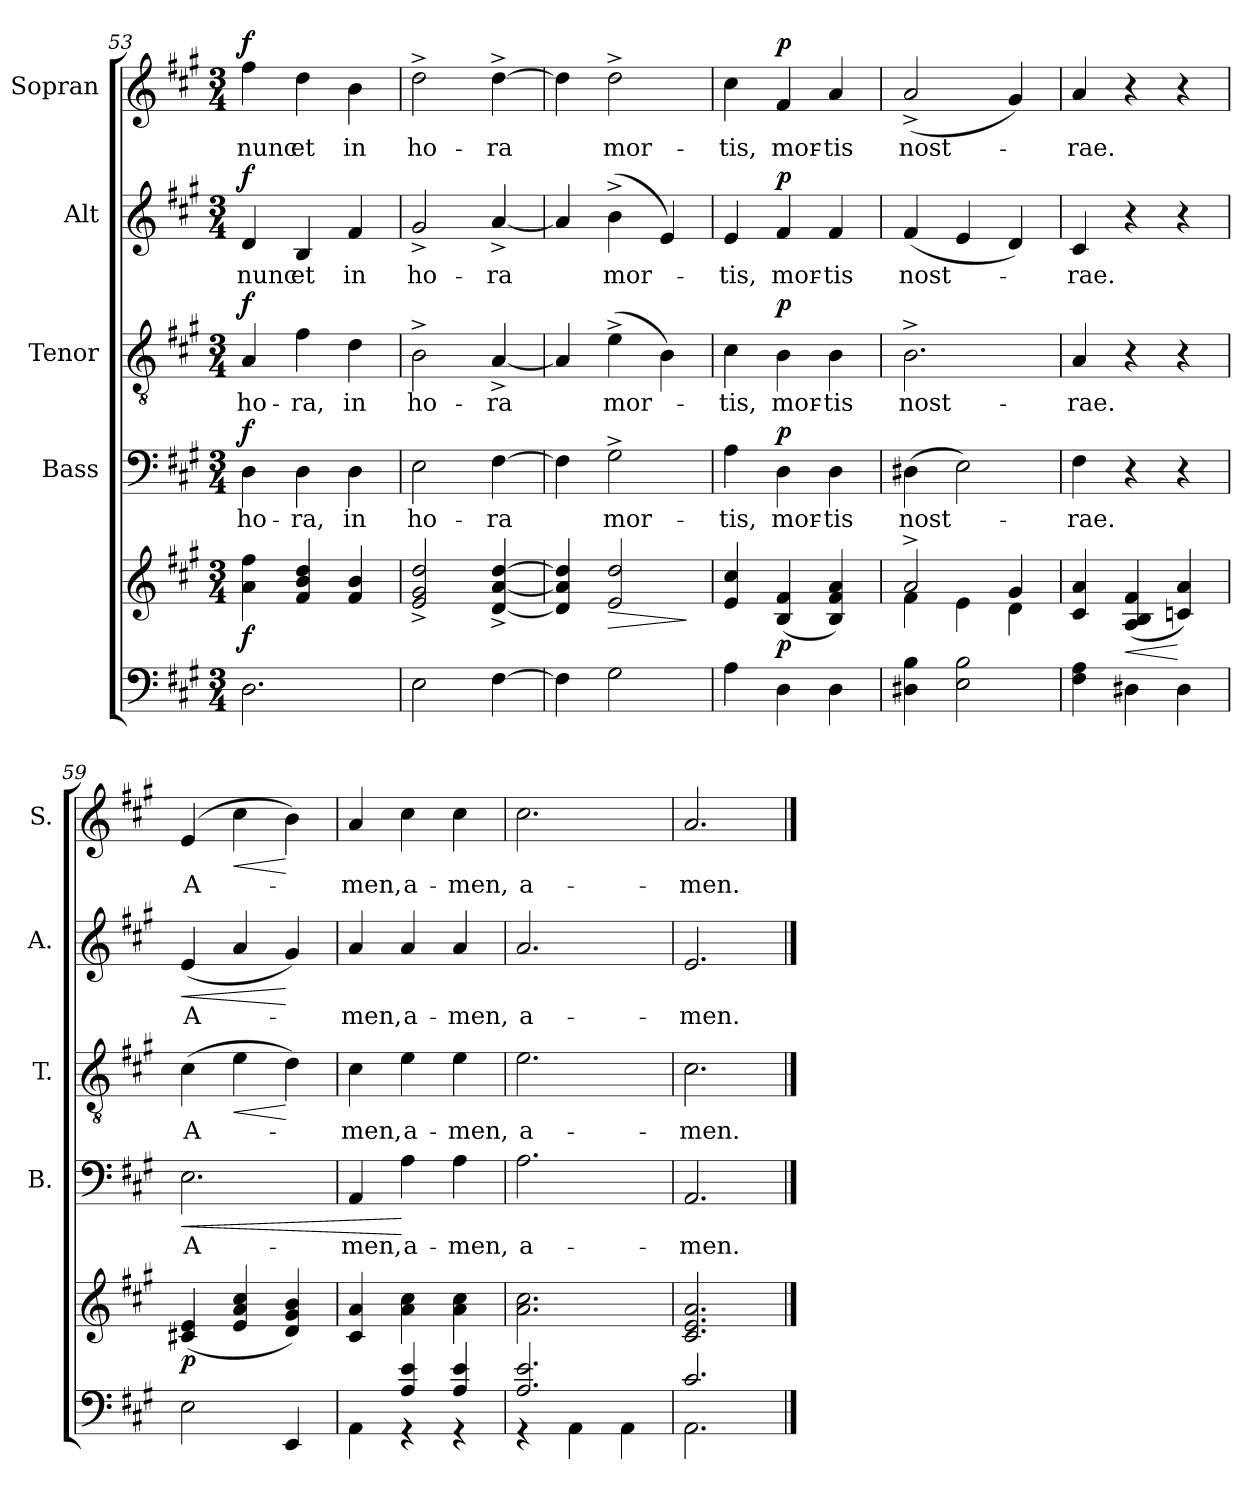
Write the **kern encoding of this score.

**kern	**kern	**dynam	**kern	**text	**dynam	**kern	**text	**dynam	**kern	**text	**dynam	**kern	**text	**dynam
*part5	*part5	*part5	*part4	*part4	*part4	*part3	*part3	*part3	*part2	*part2	*part2	*part1	*part1	*part1
*staff6	*staff5	*staff5/6	*staff4	*staff4	*staff4	*staff3	*staff3	*staff3	*staff2	*staff2	*staff2	*staff1	*staff1	*staff1
*	*	*	*I"Bass	*	*	*I"Tenor	*	*	*I"Alt	*	*	*I"Sopran	*	*
*	*	*	*I'B.	*	*	*I'T.	*	*	*I'A.	*	*	*I'S.	*	*
*clefF4	*clefG2	*	*clefF4	*	*	*clefGv2	*	*	*clefG2	*	*	*clefG2	*	*
*k[f#c#g#]	*k[f#c#g#]	*	*k[f#c#g#]	*	*	*k[f#c#g#]	*	*	*k[f#c#g#]	*	*	*k[f#c#g#]	*	*
*A:	*A:	*	*A:	*	*	*A:	*	*	*A:	*	*	*A:	*	*
*M3/4	*M3/4	*	*M3/4	*	*	*M3/4	*	*	*M3/4	*	*	*M3/4	*	*
=53	=53	=53	=53	=53	=53	=53	=53	=53	=53	=53	=53	=53	=53	=53
!	!	!LO:DY:b	!	!LO:LY:b	!LO:DY:a	!	!LO:LY:b	!LO:DY:a	!	!LO:LY:b	!LO:DY:a	!	!LO:LY:b	!LO:DY:a
2.D\	4a\ 4ff#\	f	4D\	ho-	f	4A/	ho-	f	4d/	nunc	f	4ff#\	nunc	f
!	!	!	!	!LO:LY:b	!	!	!LO:LY:b	!	!	!LO:LY:b	!	!	!LO:LY:b	!
.	4f#/ 4b/ 4dd/	.	4D\	-ra,	.	4f#\	-ra,	.	4B/	et	.	4dd\	et	.
!	!	!	!	!LO:LY:b	!	!	!LO:LY:b	!	!	!LO:LY:b	!	!	!LO:LY:b	!
.	4f#/ 4b/	.	4D\	in	.	4d\	in	.	4f#/	in	.	4b\	in	.
=54	=54	=54	=54	=54	=54	=54	=54	=54	=54	=54	=54	=54	=54	=54
!	!	!	!	!LO:LY:b	!	!	!LO:LY:b	!	!	!LO:LY:b	!	!	!LO:LY:b	!
2E\	2e/^< 2g#/^< 2dd/^<	.	2E\	ho-	.	2B^>\	ho-	.	2g#^>/	ho-	.	2dd^>\	ho-	.
!	!	!	!	!LO:LY:b	!	!	!LO:LY:b	!	!	!LO:LY:b	!	!	!LO:LY:b	!
[4F#\	[4d/^< [4a/^< [4dd/^<	.	[4F#\	-ra	.	[4A^>/	-ra	.	[4a^>/	-ra	.	[4dd^>\	-ra	.
!!LO:LB:g=z
=55	=55	=55	=55	=55	=55	=55	=55	=55	=55	=55	=55	=55	=55	=55
4F#\]	4d/] 4a/] 4dd/]	.	4F#\]	.	.	4A/]	.	.	4a/]	.	.	4dd\]	.	.
!	!	!LO:HP:b	!	!LO:LY:b	!	!	!LO:LY:b	!	!	!LO:LY:b	!	!	!LO:LY:b	!
2G#\	2e/ 2dd/	>	2G#^>\	mor-	.	(>4e^>\	mor-	.	(>4b^>\	mor-	.	2dd^>\	mor-	.
.	.	.	.	.	.	4B\)	.	.	4e/)	.	.	.	.	.
.	.	]	.	.	.	.	.	.	.	.	.	.	.	.
=56	=56	=56	=56	=56	=56	=56	=56	=56	=56	=56	=56	=56	=56	=56
!	!	!	!	!LO:LY:b	!	!	!LO:LY:b	!	!	!LO:LY:b	!	!	!LO:LY:b	!
4A\	4e/ 4cc#/	.	4A\	-tis,	.	4c#\	-tis,	.	4e/	-tis,	.	4cc#\	-tis,	.
!	!	!LO:DY:b	!	!LO:LY:b	!LO:DY:a	!	!LO:LY:b	!LO:DY:a	!	!LO:LY:b	!LO:DY:a	!	!LO:LY:b	!LO:DY:a
4D\	(4B/ 4f#/	p	4D\	mor-	p	4B\	mor-	p	4f#/	mor-	p	4f#/	mor-	p
!	!	!	!	!LO:LY:b	!	!	!LO:LY:b	!	!	!LO:LY:b	!	!	!LO:LY:b	!
4D\	4B/ 4f#/ 4a/)	.	4D\	-tis	.	4B\	-tis	.	4f#/	-tis	.	4a/	-tis	.
=57	=57	=57	=57	=57	=57	=57	=57	=57	=57	=57	=57	=57	=57	=57
*	*^	*	*	*	*	*	*	*	*	*	*	*	*	*
!	!	!	!	!	!LO:LY:b	!	!	!LO:LY:b	!	!	!LO:LY:b	!	!	!LO:LY:b	!
4D#X\ 4B\	2a^</	4f#\	.	(>4D#X\	nost-	.	2.B^>\	nost-	.	(<4f#/	nost-	.	(<2a^>/	nost-	.
2E\ 2B\	.	4e\	.	2E\)	.	.	.	.	.	4e/	.	.	.	.	.
.	4g#/	4d\	.	.	.	.	.	.	.	4d/)	.	.	4g#/)	.	.
=58	=58	=58	=58	=58	=58	=58	=58	=58	=58	=58	=58	=58	=58	=58	=58
!	!	!	!	!	!LO:LY:b	!	!	!LO:LY:b	!	!	!LO:LY:b	!	!	!LO:LY:b	!
*	*v	*v	*	*	*	*	*	*	*	*	*	*	*	*	*
4F#\ 4A\	4c#/ 4a/	.	4F#\	-rae.	.	4A/	-rae.	.	4c#/	-rae.	.	4a/	-rae.	.
!	!	!LO:HP:b	!	!	!	!	!	!	!	!	!	!	!	!
4D#X\	(4A/ 4B/ 4f#/	<	4r	.	.	4r	.	.	4r	.	.	4r	.	.
4D#\	4cn/ 4a/)	[	4r	.	.	4r	.	.	4r	.	.	4r	.	.
=59	=59	=59	=59	=59	=59	=59	=59	=59	=59	=59	=59	=59	=59	=59
!	!	!LO:DY:b	!	!LO:LY:b	!LO:HP:b	!	!LO:LY:b	!	!	!LO:LY:b	!LO:HP:b	!	!LO:LY:b	!
2E\	(<4c#X/ 4e/	p	2.E\	A-	<	(>4c#\	A-	.	(<4e/	A-	<	(4e/	A-	.
!	!	!	!	!	!	!	!	!LO:HP:b	!	!	!	!	!	!LO:HP:b
.	4e/ 4a/ 4cc#/	.	.	.	.	4e\	.	<	4a/	.	.	4cc#\	.	<
4EE/	4d/ 4g#/ 4b/)	.	.	.	.	4d\)	.	[	4g#/)	.	[	4b\)	.	[
=60	=60	=60	=60	=60	=60	=60	=60	=60	=60	=60	=60	=60	=60	=60
*^	*	*	*	*	*	*	*	*	*	*	*	*	*	*
!	!	!	!	!	!LO:LY:b	!	!	!LO:LY:b	!	!	!LO:LY:b	!	!	!LO:LY:b	!
4ryy	4AA\	4c#/ 4a/	.	4AA/	-men,	.	4c#\	-men,	.	4a/	-men,	.	4a/	-men,	.
!	!	!	!	!	!LO:LY:b	!	!	!LO:LY:b	!	!	!LO:LY:b	!	!	!LO:LY:b	!
4A/ 4e/	4rGG	4a\ 4cc#\	.	4A\	a-	[	4e\	a-	.	4a/	a-	.	4cc#\	a-	.
!	!	!	!	!	!LO:LY:b	!	!	!LO:LY:b	!	!	!LO:LY:b	!	!	!LO:LY:b	!
4A/ 4e/	4rGG	4a\ 4cc#\	.	4A\	-men,	.	4e\	-men,	.	4a/	-men,	.	4cc#\	-men,	.
=61	=61	=61	=61	=61	=61	=61	=61	=61	=61	=61	=61	=61	=61	=61	=61
!	!	!	!	!	!LO:LY:b	!	!	!LO:LY:b	!	!	!LO:LY:b	!	!	!LO:LY:b	!
2.A/ 2.e/	4rGG	2.a\ 2.cc#\	.	2.A\	a-	.	2.e\	a-	.	2.a/	a-	.	2.cc#\	a-	.
.	4AA\	.	.	.	.	.	.	.	.	.	.	.	.	.	.
.	4AA\	.	.	.	.	.	.	.	.	.	.	.	.	.	.
=62	=62	=62	=62	=62	=62	=62	=62	=62	=62	=62	=62	=62	=62	=62	=62
!	!	!	!	!	!LO:LY:b	!	!	!LO:LY:b	!	!	!LO:LY:b	!	!	!LO:LY:b	!
2.c#/	2.AA\	2.c#/ 2.e/ 2.a/	.	2.AA/	-men.	.	2.c#\	-men.	.	2.e/	-men.	.	2.a/	-men.	.
*v	*v	*	*	*	*	*	*	*	*	*	*	*	*	*	*
==	==	==	==	==	==	==	==	==	==	==	==	==	==	==
*-	*-	*-	*-	*-	*-	*-	*-	*-	*-	*-	*-	*-	*-	*-
